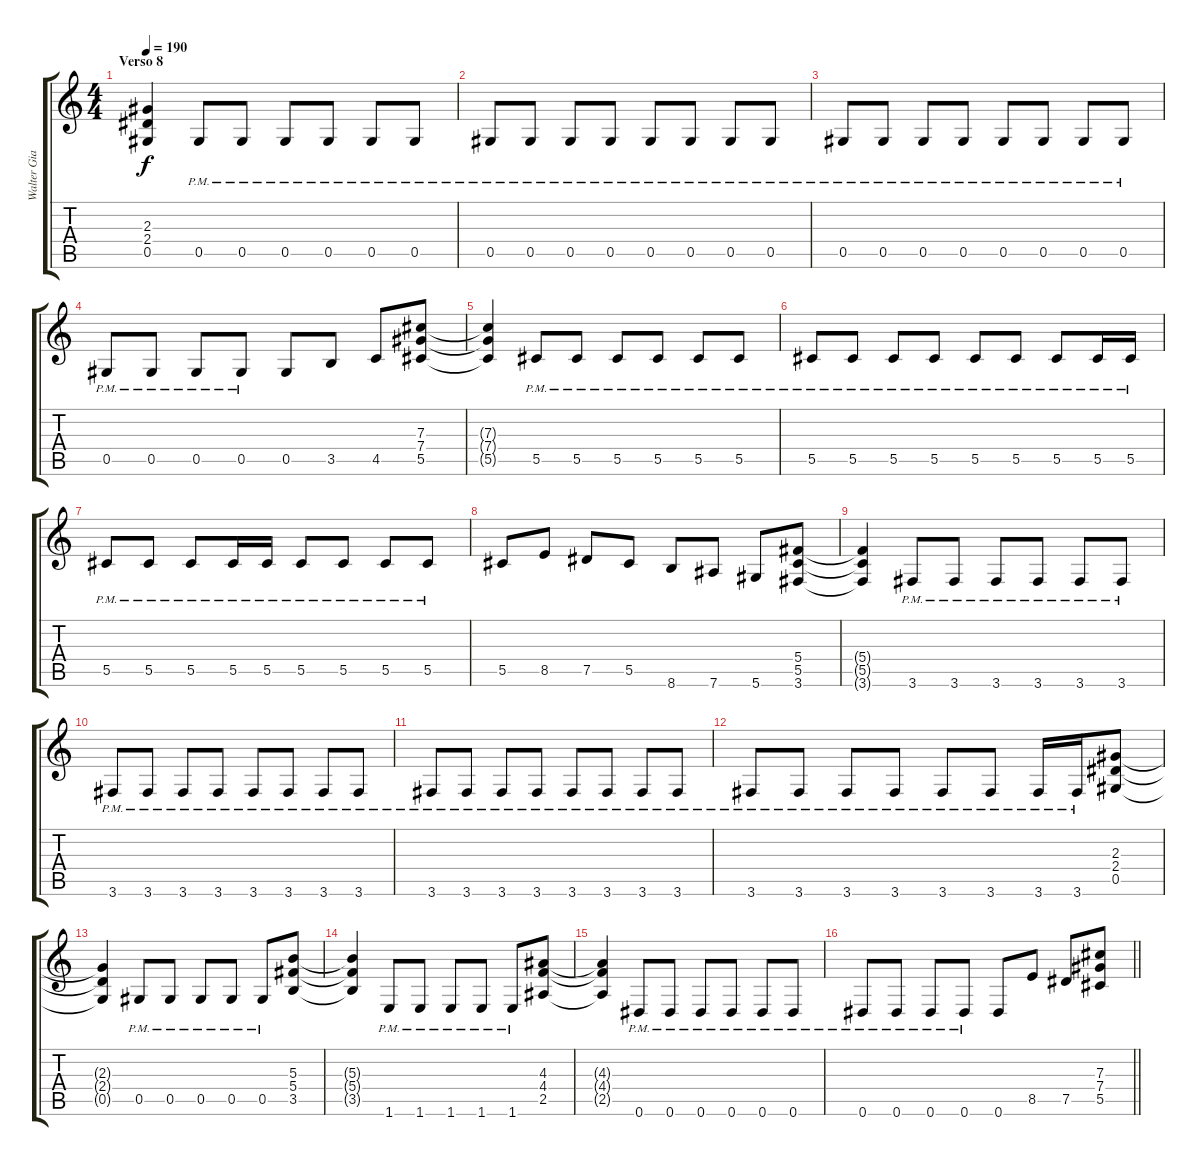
\track ("Walter Giardino Lead" "Walter Gia") {instrument distortionguitar}
\staff {score tabs}
\tuning (Eb4 Bb3 Gb3 Db3 Ab2 Eb2) {hide}
\ts (4 4)
\section ("" "Verso 8")
\tempo 190
\clef g2
\ks c
(2.3{t} 2.4{t} 0.5{t}).4{dy f} 0.5{pm}.8 0.5{pm}.8 0.5{pm}.8 0.5{pm}.8 0.5{pm}.8 0.5{pm}.8 |
0.5{pm}.8 0.5{pm}.8 0.5{pm}.8 0.5{pm}.8 0.5{pm}.8 0.5{pm}.8 0.5{pm}.8 0.5{pm}.8 |
0.5{pm}.8 0.5{pm}.8 0.5{pm}.8 0.5{pm}.8 0.5{pm}.8 0.5{pm}.8 0.5{pm}.8 0.5{pm}.8 |
0.5{pm}.8 0.5{pm}.8 0.5{pm}.8 0.5{pm}.8 0.5.8 3.5.8 4.5.8 (7.3 7.4 5.5).8 |
(7.3{t} 7.4{t} 5.5{t}).4 5.5{pm}.8 5.5{pm}.8 5.5{pm}.8 5.5{pm}.8 5.5{pm}.8 5.5{pm}.8 |
5.5{pm}.8 5.5{pm}.8 5.5{pm}.8 5.5{pm}.8 5.5{pm}.8 5.5{pm}.8 5.5{pm}.8 5.5{pm}.16 5.5{pm}.16 |
5.5{pm}.8 5.5{pm}.8 5.5{pm}.8 5.5{pm}.16 5.5{pm}.16 5.5{pm}.8 5.5{pm}.8 5.5{pm}.8 5.5{pm}.8 |
5.5.8 8.5.8 7.5.8 5.5.8 8.6.8 7.6.8 5.6.8 (5.4 5.5 3.6).8 |
(5.4{t} 5.5{t} 3.6{t}).4 3.6{pm}.8 3.6{pm}.8 3.6{pm}.8 3.6{pm}.8 3.6{pm}.8 3.6{pm}.8 |
3.6{pm}.8 3.6{pm}.8 3.6{pm}.8 3.6{pm}.8 3.6{pm}.8 3.6{pm}.8 3.6{pm}.8 3.6{pm}.8 |
3.6{pm}.8 3.6{pm}.8 3.6{pm}.8 3.6{pm}.8 3.6{pm}.8 3.6{pm}.8 3.6{pm}.8 3.6{pm}.8 |
3.6{pm}.8 3.6{pm}.8 3.6{pm}.8 3.6{pm}.8 3.6{pm}.8 3.6{pm}.8 3.6{pm}.16 3.6{pm}.16 (2.3 2.4 0.5).8 |
(2.3{t} 2.4{t} 0.5{t}).4 0.5{pm}.8 0.5{pm}.8 0.5{pm}.8 0.5{pm}.8 0.5{pm}.8 (5.3 5.4 3.5).8 |
(5.3{t} 5.4{t} 3.5{t}).4 1.6{pm}.8 1.6{pm}.8 1.6{pm}.8 1.6{pm}.8 1.6{pm}.8 (4.3 4.4 2.5).8 |
(4.3{t} 4.4{t} 2.5{t}).4 0.6{pm}.8 0.6{pm}.8 0.6{pm}.8 0.6{pm}.8 0.6{pm}.8 0.6{pm}.8 |
\barLineRight lightlight
0.6{pm}.8 0.6{pm}.8 0.6{pm}.8 0.6{pm}.8 0.6.8 8.5.8 7.5.8 (7.3 7.4 5.5).8
